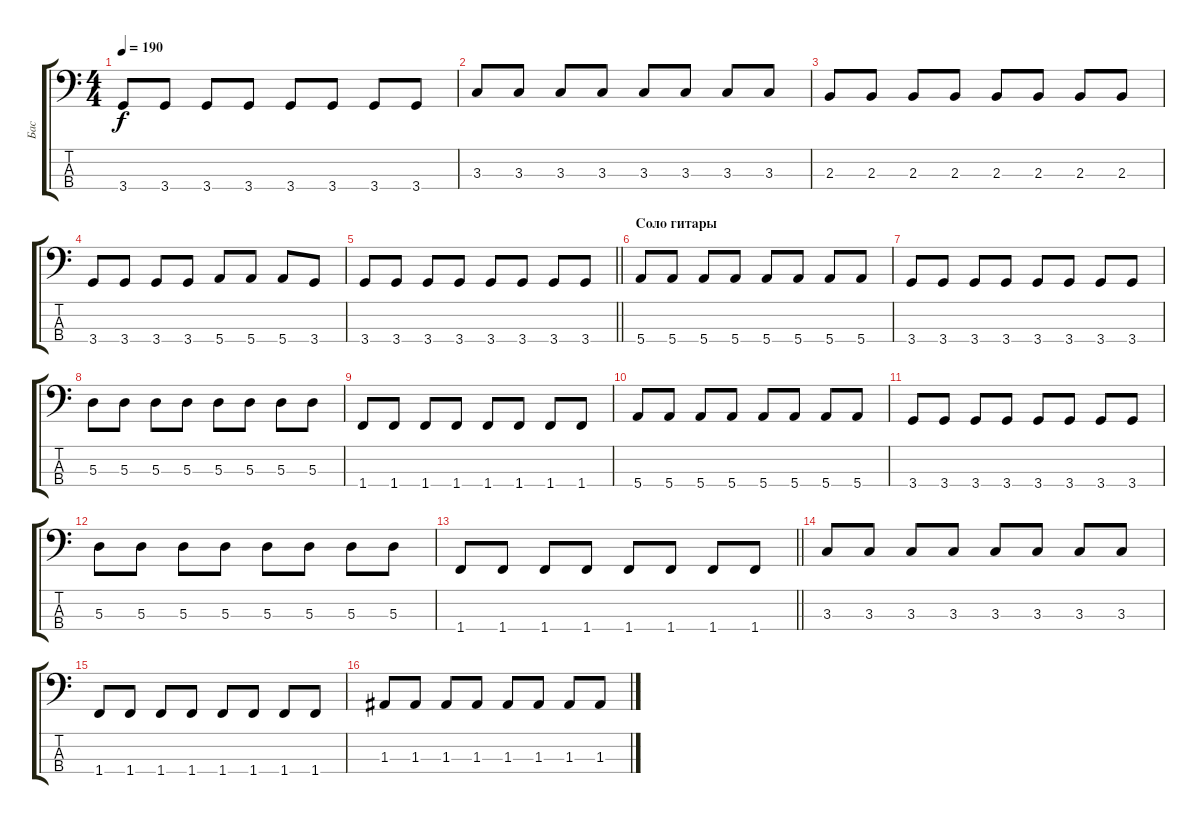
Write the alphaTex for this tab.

\track ("Бас" "Бас") {instrument electricbassfinger}
\staff {score tabs}
\tuning (G2 D2 A1 E1) {hide}
\ts (4 4)
\tempo 190
\clef f4
\ks c
3.4.8{dy f} 3.4.8 3.4.8 3.4.8 3.4.8 3.4.8 3.4.8 3.4.8 |
3.3.8 3.3.8 3.3.8 3.3.8 3.3.8 3.3.8 3.3.8 3.3.8 |
2.3.8 2.3.8 2.3.8 2.3.8 2.3.8 2.3.8 2.3.8 2.3.8 |
3.4.8 3.4.8 3.4.8 3.4.8 5.4.8 5.4.8 5.4.8 3.4.8 |
\barLineRight lightlight
3.4.8 3.4.8 3.4.8 3.4.8 3.4.8 3.4.8 3.4.8 3.4.8 |
\section ("" "Соло гитары")
5.4.8 5.4.8 5.4.8 5.4.8 5.4.8 5.4.8 5.4.8 5.4.8 |
3.4.8 3.4.8 3.4.8 3.4.8 3.4.8 3.4.8 3.4.8 3.4.8 |
5.3.8 5.3.8 5.3.8 5.3.8 5.3.8 5.3.8 5.3.8 5.3.8 |
1.4.8 1.4.8 1.4.8 1.4.8 1.4.8 1.4.8 1.4.8 1.4.8 |
5.4.8 5.4.8 5.4.8 5.4.8 5.4.8 5.4.8 5.4.8 5.4.8 |
3.4.8 3.4.8 3.4.8 3.4.8 3.4.8 3.4.8 3.4.8 3.4.8 |
5.3.8 5.3.8 5.3.8 5.3.8 5.3.8 5.3.8 5.3.8 5.3.8 |
\barLineRight lightlight
1.4.8 1.4.8 1.4.8 1.4.8 1.4.8 1.4.8 1.4.8 1.4.8 |
3.3.8 3.3.8 3.3.8 3.3.8 3.3.8 3.3.8 3.3.8 3.3.8 |
1.4.8 1.4.8 1.4.8 1.4.8 1.4.8 1.4.8 1.4.8 1.4.8 |
1.3.8 1.3.8 1.3.8 1.3.8 1.3.8 1.3.8 1.3.8 1.3.8
